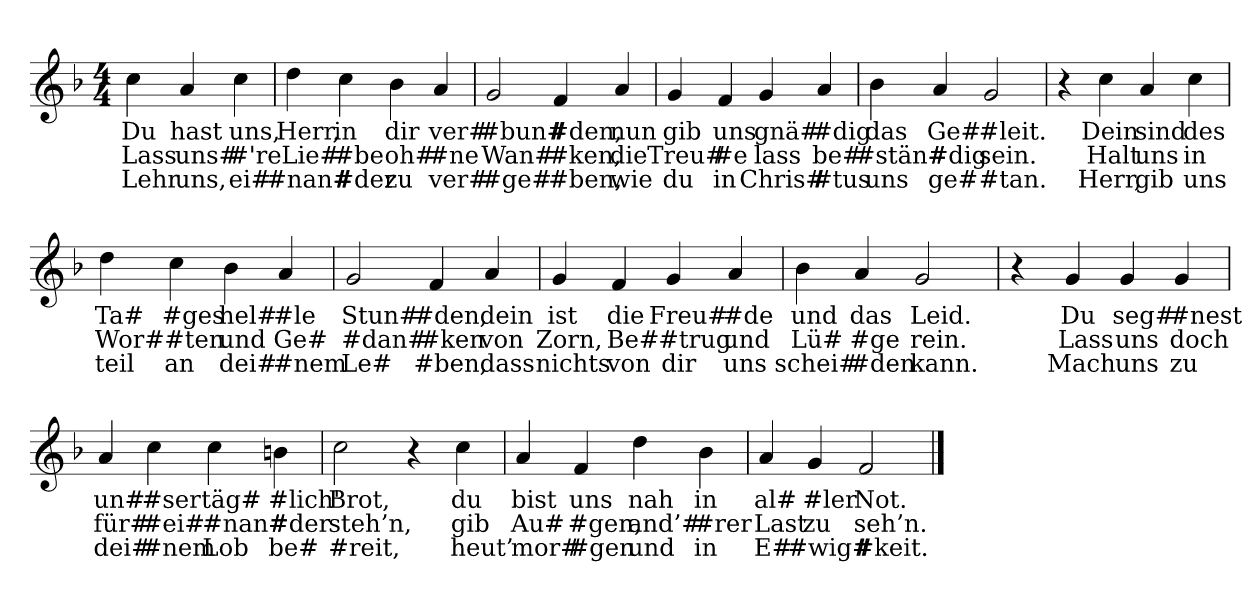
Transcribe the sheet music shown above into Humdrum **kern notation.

**kern	**text	**text	**text
*part1	*part1	*part1	*part1
*staff1	*staff1	*staff1	*staff1
*clefG2	*	*	*
*k[b-]	*	*	*
*M4/4	*	*	*
=	=	=	=
4cc	Du	Lass	Lehr
4a	hast	uns#	uns,
4cc	uns,	#'re	ei#
=	=	=	=
4dd	Herr,	Lie#	#nan#
4cc	in	#be	#der
4b-	dir	oh#	zu
4a	ver#	#ne	ver#
=	=	=	=
2g	#bun#	Wan#	#ge#
4f	#den,	#ken,	#ben,
4a	nun	die	wie
=	=	=	=
4g	gib	Treu#	du
4f	uns	#e	in
4g	gnä#	lass	Chris#
4a	#dig	be#	#tus
=	=	=	=
4b-	das	#stän#	uns
4a	Ge#	#dig	ge#
2g	#leit.	sein.	#tan.
=	=	=	=
4r	.	.	.
4cc	Dein	Halt	Herr,
4a	sind	uns	gib
4cc	des	in	uns
=	=	=	=
4dd	Ta#	Wor#	teil
4cc	#ges	#ten	an
4b-	hel#	und	dei#
4a	#le	Ge#	#nem
=	=	=	=
2g	Stun#	#dan#	Le#
4f	#den,	#ken	#ben,
4a	dein	von	dass
=	=	=	=
4g	ist	Zorn,	nichts
4f	die	Be#	von
4g	Freu#	#trug	dir
4a	#de	und	uns
=	=	=	=
4b-	und	Lü#	schei#
4a	das	#ge	#den
2g	Leid.	rein.	kann.
=	=	=	=
4r	.	.	.
4g	Du	Lass	Mach
4g	seg#	uns	uns
4g	#nest	doch	zu
=	=	=	=
4a	un#	für#	dei#
4cc	#ser	#ei#	#nem
4cc	täg#	#nan#	Lob
4bn	#lich'	#der	be#
=	=	=	=
2cc	Brot,	steh’n,	#reit,
4r	.	.	.
4cc	du	gib	heut’
=	=	=	=
4a	bist	Au#	mor#
4f	uns	#gen,	#gen
4dd	nah	and’#	und
4b-	in	#rer	in
=	=	=	=
4a	al#	Last	E#
4g	#ler	zu	#wig#
2f	Not.	seh’n.	#keit.
==	==	==	==
*-	*-	*-	*-
